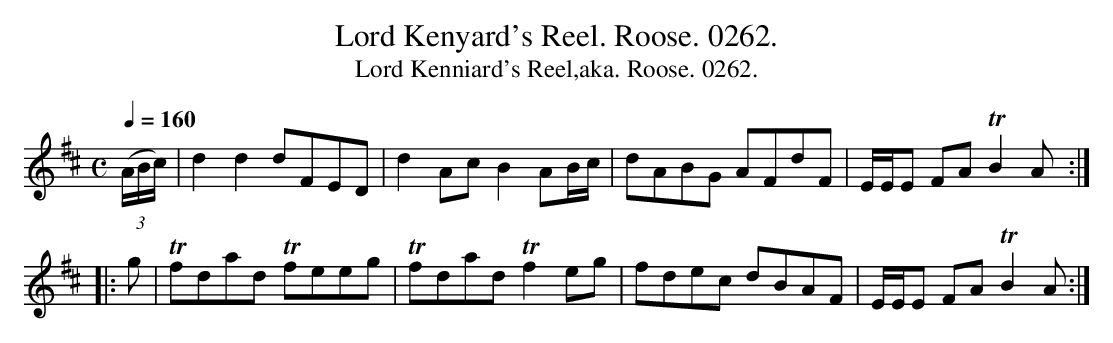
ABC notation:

X:1
T:Lord Kenyard's Reel. Roose. 0262.
T:Lord Kenniard's Reel,aka. Roose. 0262.
M:C
L:1/8
Q:1/4=160
K:D clef=treble
(3(A/B/c/)|d2d2 dFED|d2 Ac B2 AB/c/|dABG AFdF|E/E/E FA !trill!B2A:|
|:g|!trill!fdad !trill!feeg|!trill!fdad !trill!f2eg|fdec dBAF|E/E/E FA !trill!B2A:|
